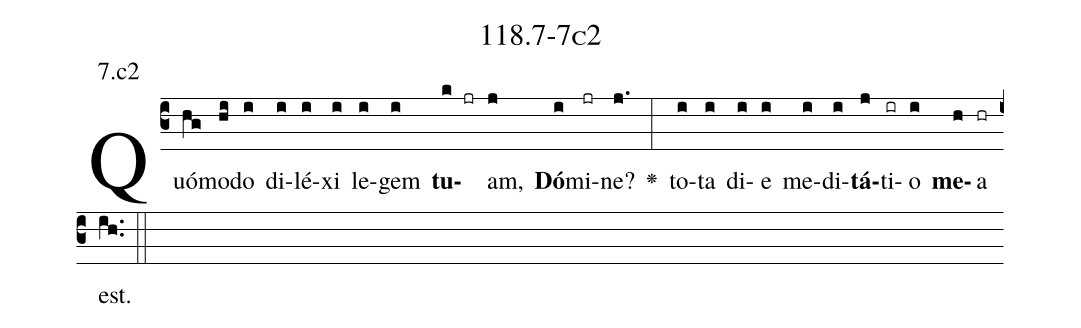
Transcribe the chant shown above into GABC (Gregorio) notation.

name: 118.7-7c2;
annotation: 7.c2;
%%
(c3)Quó(hg)mo(hi)do(i) di(i)lé(i)xi(i) le(i)gem(i) <b>tu</b>(k jr)am,(j) <b>Dó</b>(i)mi(jr)ne?(j.) <v>\greheightstar</v>(:) to(i)ta(i) di(i)e(i) me(i)di(i)<b>tá</b>(j)ti(ir)o(i) <b>me</b>(h)a(hr) est.(ih..) (::)


%E(i) u(i) o(j) u(i) a(h) e.(ih..) (::)
